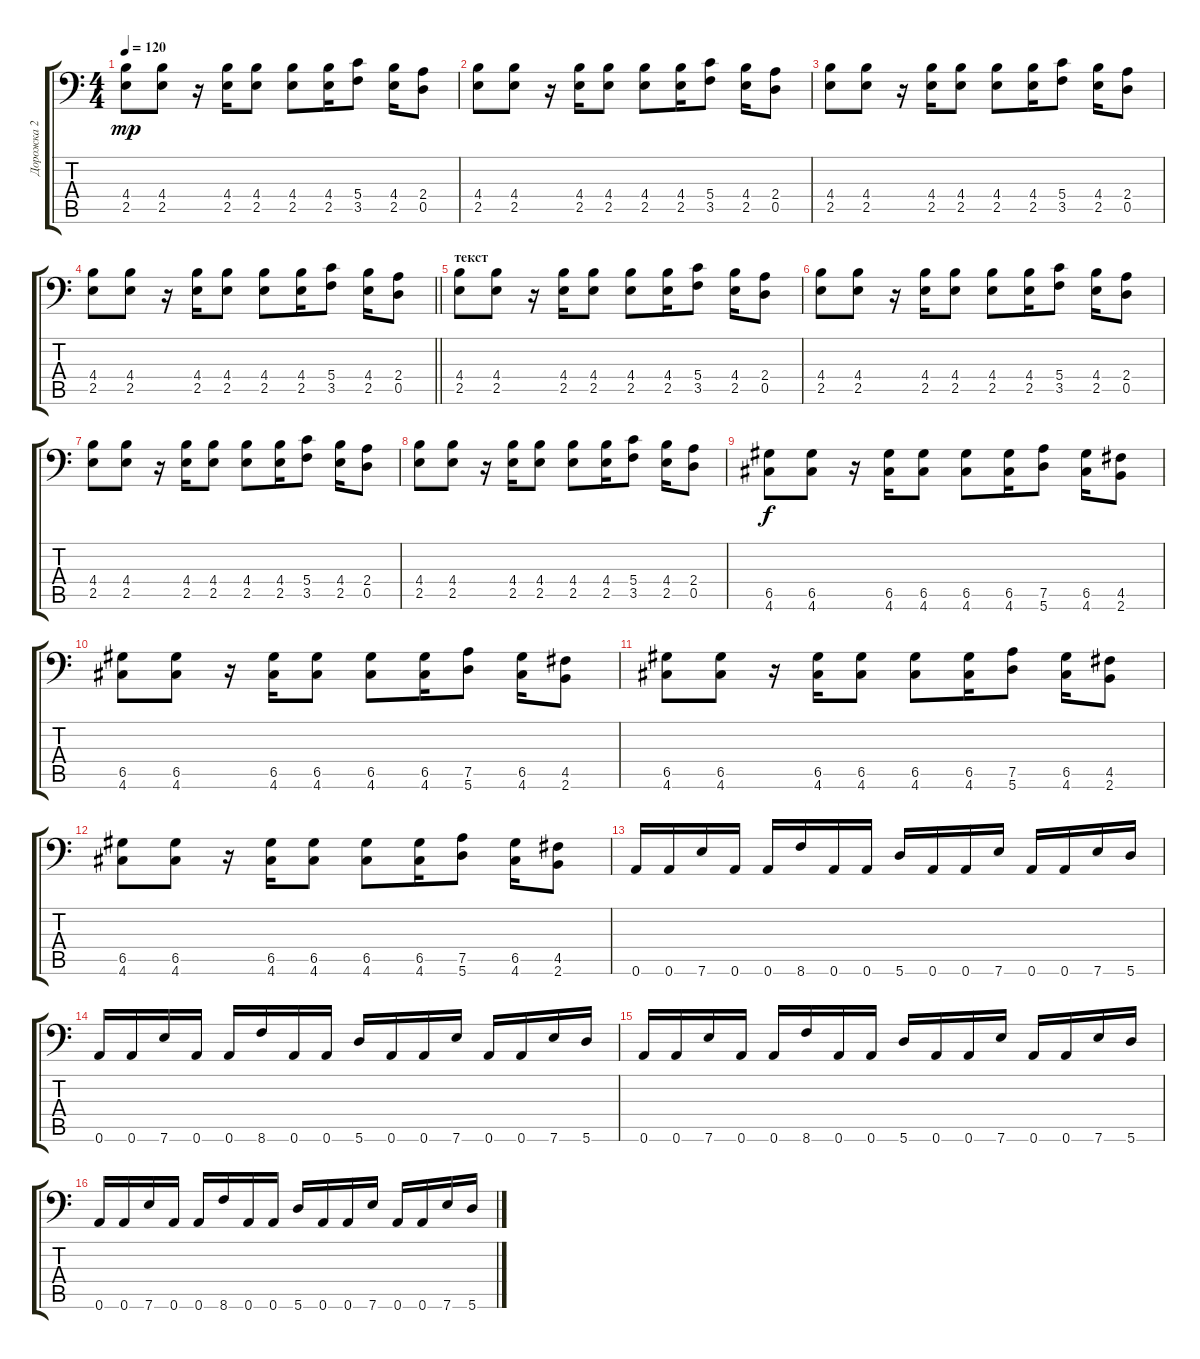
\track ("Дорожка 2" "Дорожка 2") {instrument distortionguitar}
\staff {score tabs}
\tuning (A3 E3 C3 G2 D2 A1) {hide}
\ts (4 4)
\tempo 120
\clef f4
\ks c
(4.4 2.5).8{dy mp} (4.4 2.5).8 r.16 (4.4 2.5).16 (4.4 2.5).8 (4.4 2.5).8 (4.4 2.5).16 (5.4 3.5).8 (4.4 2.5).16 (2.4 0.5).8 |
(4.4 2.5).8 (4.4 2.5).8 r.16 (4.4 2.5).16 (4.4 2.5).8 (4.4 2.5).8 (4.4 2.5).16 (5.4 3.5).8 (4.4 2.5).16 (2.4 0.5).8 |
(4.4 2.5).8 (4.4 2.5).8 r.16 (4.4 2.5).16 (4.4 2.5).8 (4.4 2.5).8 (4.4 2.5).16 (5.4 3.5).8 (4.4 2.5).16 (2.4 0.5).8 |
\barLineRight lightlight
(4.4 2.5).8 (4.4 2.5).8 r.16 (4.4 2.5).16 (4.4 2.5).8 (4.4 2.5).8 (4.4 2.5).16 (5.4 3.5).8 (4.4 2.5).16 (2.4 0.5).8 |
\section ("" "текст")
(4.4 2.5).8 (4.4 2.5).8 r.16 (4.4 2.5).16 (4.4 2.5).8 (4.4 2.5).8 (4.4 2.5).16 (5.4 3.5).8 (4.4 2.5).16 (2.4 0.5).8 |
(4.4 2.5).8 (4.4 2.5).8 r.16 (4.4 2.5).16 (4.4 2.5).8 (4.4 2.5).8 (4.4 2.5).16 (5.4 3.5).8 (4.4 2.5).16 (2.4 0.5).8 |
(4.4 2.5).8 (4.4 2.5).8 r.16 (4.4 2.5).16 (4.4 2.5).8 (4.4 2.5).8 (4.4 2.5).16 (5.4 3.5).8 (4.4 2.5).16 (2.4 0.5).8 |
(4.4 2.5).8 (4.4 2.5).8 r.16 (4.4 2.5).16 (4.4 2.5).8 (4.4 2.5).8 (4.4 2.5).16 (5.4 3.5).8 (4.4 2.5).16 (2.4 0.5).8 |
(6.5 4.6).8{dy f} (6.5 4.6).8 r.16 (6.5 4.6).16 (6.5 4.6).8 (6.5 4.6).8 (6.5 4.6).16 (7.5 5.6).8 (6.5 4.6).16 (4.5 2.6).8 |
(6.5 4.6).8 (6.5 4.6).8 r.16 (6.5 4.6).16 (6.5 4.6).8 (6.5 4.6).8 (6.5 4.6).16 (7.5 5.6).8 (6.5 4.6).16 (4.5 2.6).8 |
(6.5 4.6).8 (6.5 4.6).8 r.16 (6.5 4.6).16 (6.5 4.6).8 (6.5 4.6).8 (6.5 4.6).16 (7.5 5.6).8 (6.5 4.6).16 (4.5 2.6).8 |
(6.5 4.6).8 (6.5 4.6).8 r.16 (6.5 4.6).16 (6.5 4.6).8 (6.5 4.6).8 (6.5 4.6).16 (7.5 5.6).8 (6.5 4.6).16 (4.5 2.6).8 |
0.6.16 0.6.16 7.6.16 0.6.16 0.6.16 8.6.16 0.6.16 0.6.16 5.6.16 0.6.16 0.6.16 7.6.16 0.6.16 0.6.16 7.6.16 5.6.16 |
0.6.16 0.6.16 7.6.16 0.6.16 0.6.16 8.6.16 0.6.16 0.6.16 5.6.16 0.6.16 0.6.16 7.6.16 0.6.16 0.6.16 7.6.16 5.6.16 |
0.6.16 0.6.16 7.6.16 0.6.16 0.6.16 8.6.16 0.6.16 0.6.16 5.6.16 0.6.16 0.6.16 7.6.16 0.6.16 0.6.16 7.6.16 5.6.16 |
0.6.16 0.6.16 7.6.16 0.6.16 0.6.16 8.6.16 0.6.16 0.6.16 5.6.16 0.6.16 0.6.16 7.6.16 0.6.16 0.6.16 7.6.16 5.6.16
